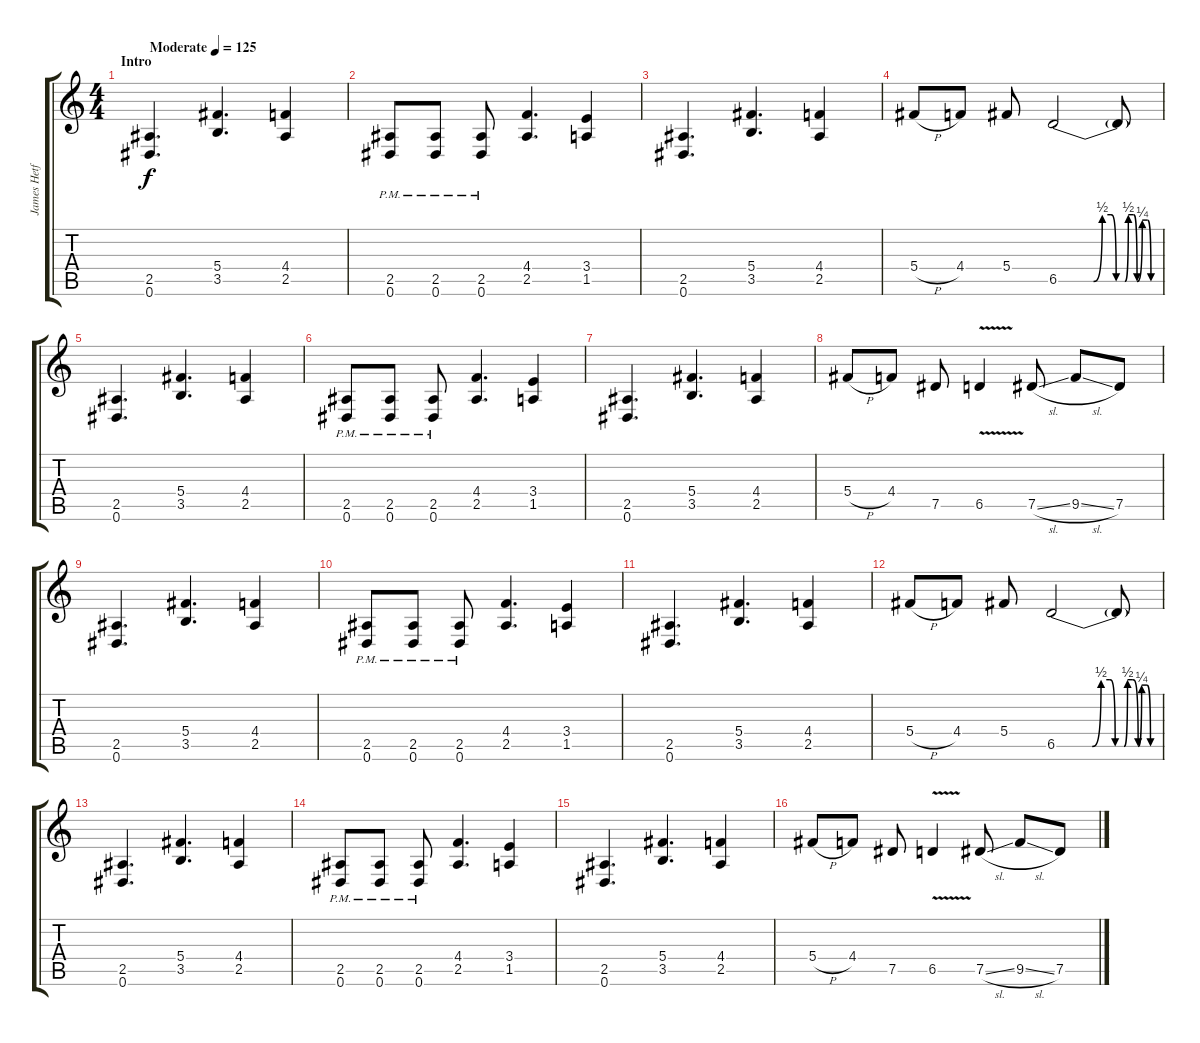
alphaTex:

\track ("James Hetfield" "James Hetf") {instrument distortionguitar}
\staff {score tabs}
\tuning (Eb4 Bb3 Gb3 Db3 Ab2 Eb2) {hide}
\ts (4 4)
\section ("" "Intro")
\tempo (125 "Moderate")
\clef g2
\ks c
(2.5 0.6).4{d dy f instrument distortionguitar} (5.4 3.5).4{d} (4.4 2.5).4 |
(2.5{pm} 0.6{pm}).8 (2.5{pm} 0.6{pm}).8 (2.5{pm} 0.6{pm}).8 (4.4 2.5).4{d} (3.4 1.5).4 |
(2.5 0.6).4{d} (5.4 3.5).4{d} (4.4 2.5).4 |
5.4{h}.8 4.4.8 5.4.8 6.5{be (custom 0 0 20 0 25 2 30 2 33 0 38 0 40 2 43 2 45 0 48 1 51 1 53 0 60 0)}.2 6.5{t}.8 |
(2.5 0.6).4{d} (5.4 3.5).4{d} (4.4 2.5).4 |
(2.5{pm} 0.6{pm}).8 (2.5{pm} 0.6{pm}).8 (2.5{pm} 0.6{pm}).8 (4.4 2.5).4{d} (3.4 1.5).4 |
(2.5 0.6).4{d} (5.4 3.5).4{d} (4.4 2.5).4 |
5.4{h}.8 4.4.8 7.5.8 6.5{v}.4 7.5{sl}.8 9.5{sl}.8 7.5.8 |
(2.5 0.6).4{d} (5.4 3.5).4{d} (4.4 2.5).4 |
(2.5{pm} 0.6{pm}).8 (2.5{pm} 0.6{pm}).8 (2.5{pm} 0.6{pm}).8 (4.4 2.5).4{d} (3.4 1.5).4 |
(2.5 0.6).4{d} (5.4 3.5).4{d} (4.4 2.5).4 |
5.4{h}.8 4.4.8 5.4.8 6.5{be (custom 0 0 20 0 25 2 30 2 33 0 38 0 40 2 43 2 46 0 48 1 51 1 53 0 60 0)}.2 6.5{t}.8 |
(2.5 0.6).4{d} (5.4 3.5).4{d} (4.4 2.5).4 |
(2.5{pm} 0.6{pm}).8 (2.5{pm} 0.6{pm}).8 (2.5{pm} 0.6{pm}).8 (4.4 2.5).4{d} (3.4 1.5).4 |
(2.5 0.6).4{d} (5.4 3.5).4{d} (4.4 2.5).4 |
5.4{h}.8 4.4.8 7.5.8 6.5{v}.4 7.5{sl}.8 9.5{sl}.8 7.5.8
